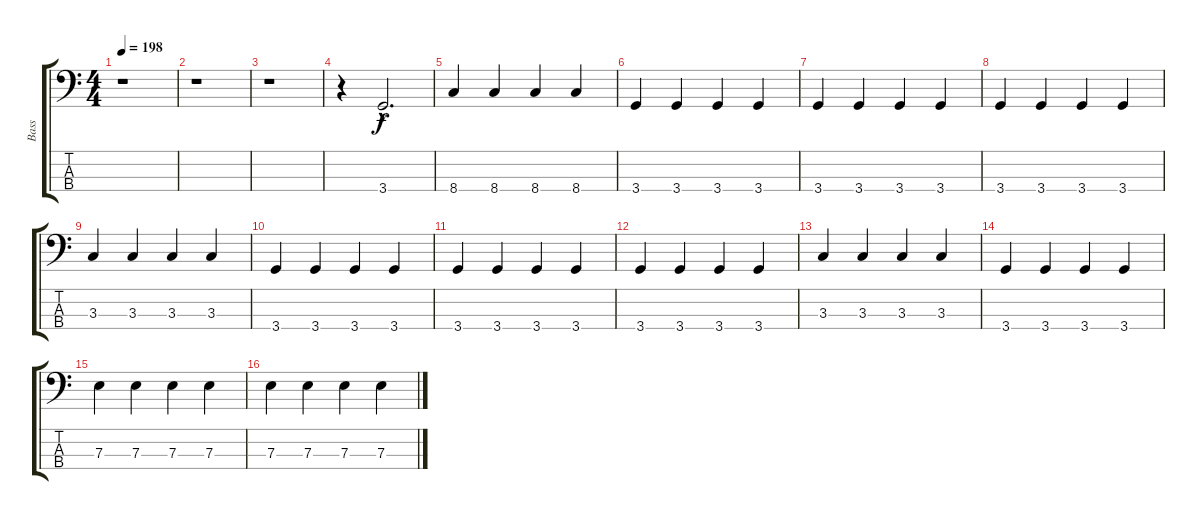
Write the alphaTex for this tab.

\track ("Bass" "Bass") {instrument electricbassfinger}
\staff {score tabs}
\tuning (G2 D2 A1 E1) {hide}
\ts (4 4)
\tempo 198
\clef f4
\ks c
r.1{dy f} |
r.1 |
r.1 |
r.4 3.4{hac}.2{d} |
8.4.4 8.4.4 8.4.4 8.4.4 |
3.4.4 3.4.4 3.4.4 3.4.4 |
3.4.4 3.4.4 3.4.4 3.4.4 |
3.4.4 3.4.4 3.4.4 3.4.4 |
3.3.4 3.3.4 3.3.4 3.3.4 |
3.4.4 3.4.4 3.4.4 3.4.4 |
3.4.4 3.4.4 3.4.4 3.4.4 |
3.4.4 3.4.4 3.4.4 3.4.4 |
3.3.4 3.3.4 3.3.4 3.3.4 |
3.4.4 3.4.4 3.4.4 3.4.4 |
7.3.4 7.3.4 7.3.4 7.3.4 |
7.3.4 7.3.4 7.3.4 7.3.4
